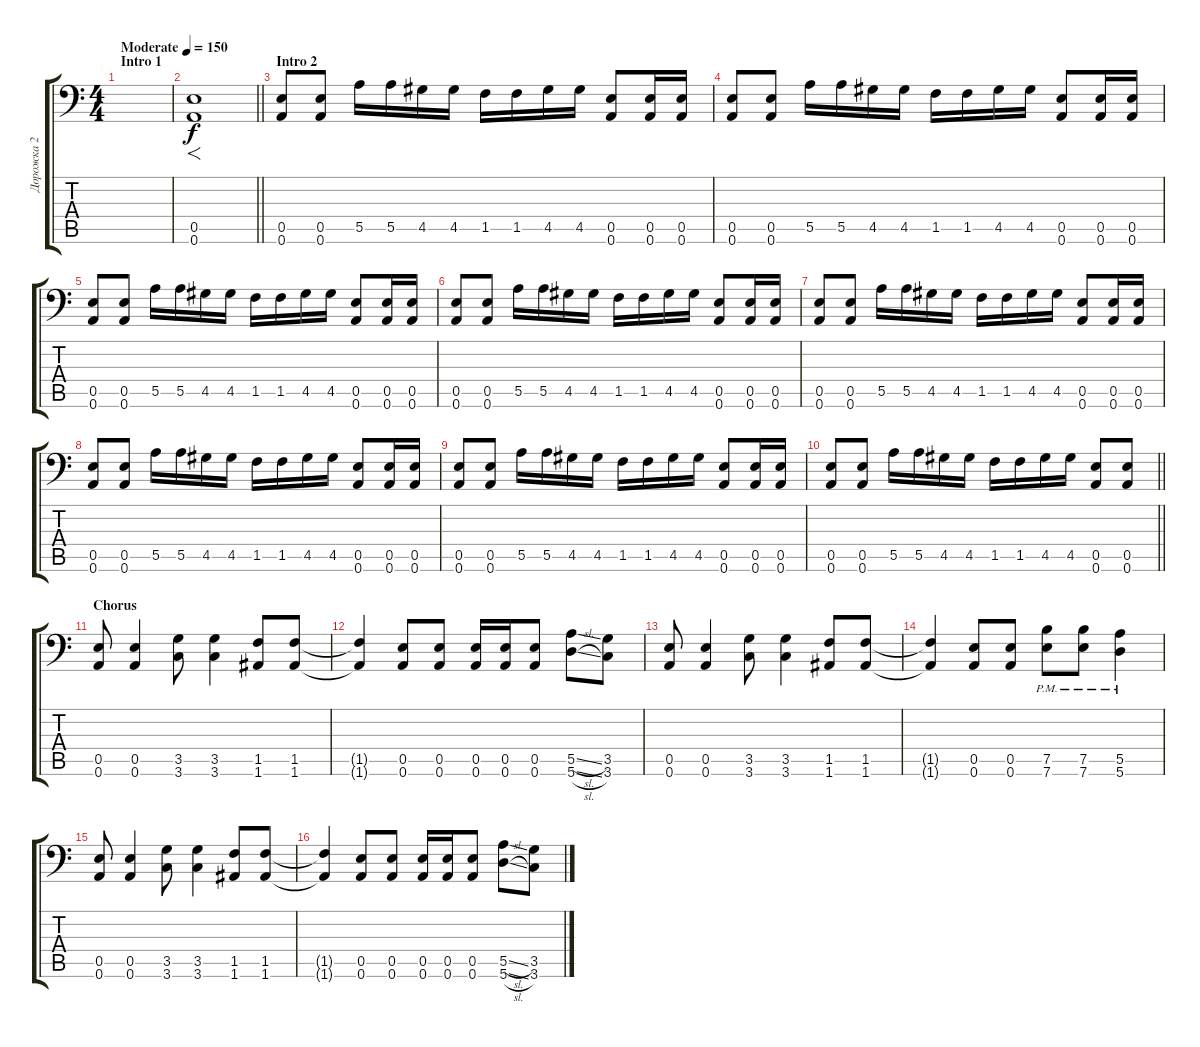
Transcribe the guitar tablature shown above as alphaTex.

\track ("Дорожка 2" "Дорожка 2") {instrument overdrivenguitar}
\staff {score tabs}
\tuning (B3 Gb3 D3 A2 E2 A1) {hide}
\ts (4 4)
\section ("" "Intro 1")
\tempo (150 "Moderate")
\clef f4
\ks c
|
\barLineRight lightlight
(0.5 0.6).1{f} |
\section ("" "Intro 2")
(0.5 0.6).8 (0.5 0.6).8 5.5.16 5.5.16 4.5.16 4.5.16 1.5.16 1.5.16 4.5.16 4.5.16 (0.5 0.6).8 (0.5 0.6).16 (0.5 0.6).16 |
(0.5 0.6).8 (0.5 0.6).8 5.5.16 5.5.16 4.5.16 4.5.16 1.5.16 1.5.16 4.5.16 4.5.16 (0.5 0.6).8 (0.5 0.6).16 (0.5 0.6).16 |
(0.5 0.6).8 (0.5 0.6).8 5.5.16 5.5.16 4.5.16 4.5.16 1.5.16 1.5.16 4.5.16 4.5.16 (0.5 0.6).8 (0.5 0.6).16 (0.5 0.6).16 |
(0.5 0.6).8 (0.5 0.6).8 5.5.16 5.5.16 4.5.16 4.5.16 1.5.16 1.5.16 4.5.16 4.5.16 (0.5 0.6).8 (0.5 0.6).16 (0.5 0.6).16 |
(0.5 0.6).8 (0.5 0.6).8 5.5.16 5.5.16 4.5.16 4.5.16 1.5.16 1.5.16 4.5.16 4.5.16 (0.5 0.6).8 (0.5 0.6).16 (0.5 0.6).16 |
(0.5 0.6).8 (0.5 0.6).8 5.5.16 5.5.16 4.5.16 4.5.16 1.5.16 1.5.16 4.5.16 4.5.16 (0.5 0.6).8 (0.5 0.6).16 (0.5 0.6).16 |
(0.5 0.6).8 (0.5 0.6).8 5.5.16 5.5.16 4.5.16 4.5.16 1.5.16 1.5.16 4.5.16 4.5.16 (0.5 0.6).8 (0.5 0.6).16 (0.5 0.6).16 |
\barLineRight lightlight
(0.5 0.6).8 (0.5 0.6).8 5.5.16 5.5.16 4.5.16 4.5.16 1.5.16 1.5.16 4.5.16 4.5.16 (0.5 0.6).8 (0.5 0.6).8 |
\section ("" "Chorus")
(0.5 0.6).8 (0.5 0.6).4 (3.5 3.6).8 (3.5 3.6).4 (1.5 1.6).8 (1.5 1.6).8 |
(1.5{t} 1.6{t}).4 (0.5 0.6).8 (0.5 0.6).8 (0.5 0.6).16 (0.5 0.6).16 (0.5 0.6).8 (5.5{sl} 5.6{sl}).8 (3.5 3.6).8 |
(0.5 0.6).8 (0.5 0.6).4 (3.5 3.6).8 (3.5 3.6).4 (1.5 1.6).8 (1.5 1.6).8 |
(1.5{t} 1.6{t}).4 (0.5 0.6).8 (0.5 0.6).8 (7.5{pm} 7.6{pm}).8 (7.5{pm} 7.6{pm}).8 (5.5{pm} 5.6{pm}).4 |
(0.5 0.6).8 (0.5 0.6).4 (3.5 3.6).8 (3.5 3.6).4 (1.5 1.6).8 (1.5 1.6).8 |
(1.5{t} 1.6{t}).4 (0.5 0.6).8 (0.5 0.6).8 (0.5 0.6).16 (0.5 0.6).16 (0.5 0.6).8 (5.5{sl} 5.6{sl}).8 (3.5 3.6).8
